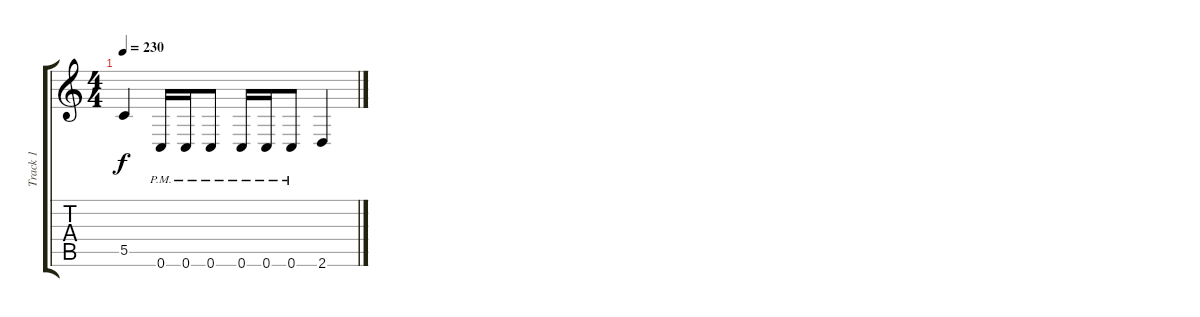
\track ("Track 1" "Track 1") {instrument distortionguitar}
\staff {score tabs}
\tuning (D4 A3 F3 C3 G2 C2) {hide}
\ts (4 4)
\tempo 230
\clef g2
\ks c
5.5.4{dy f} 0.6{pm}.16 0.6{pm}.16 0.6{pm}.8 0.6{pm}.16 0.6{pm}.16 0.6{pm}.8 2.6.4
